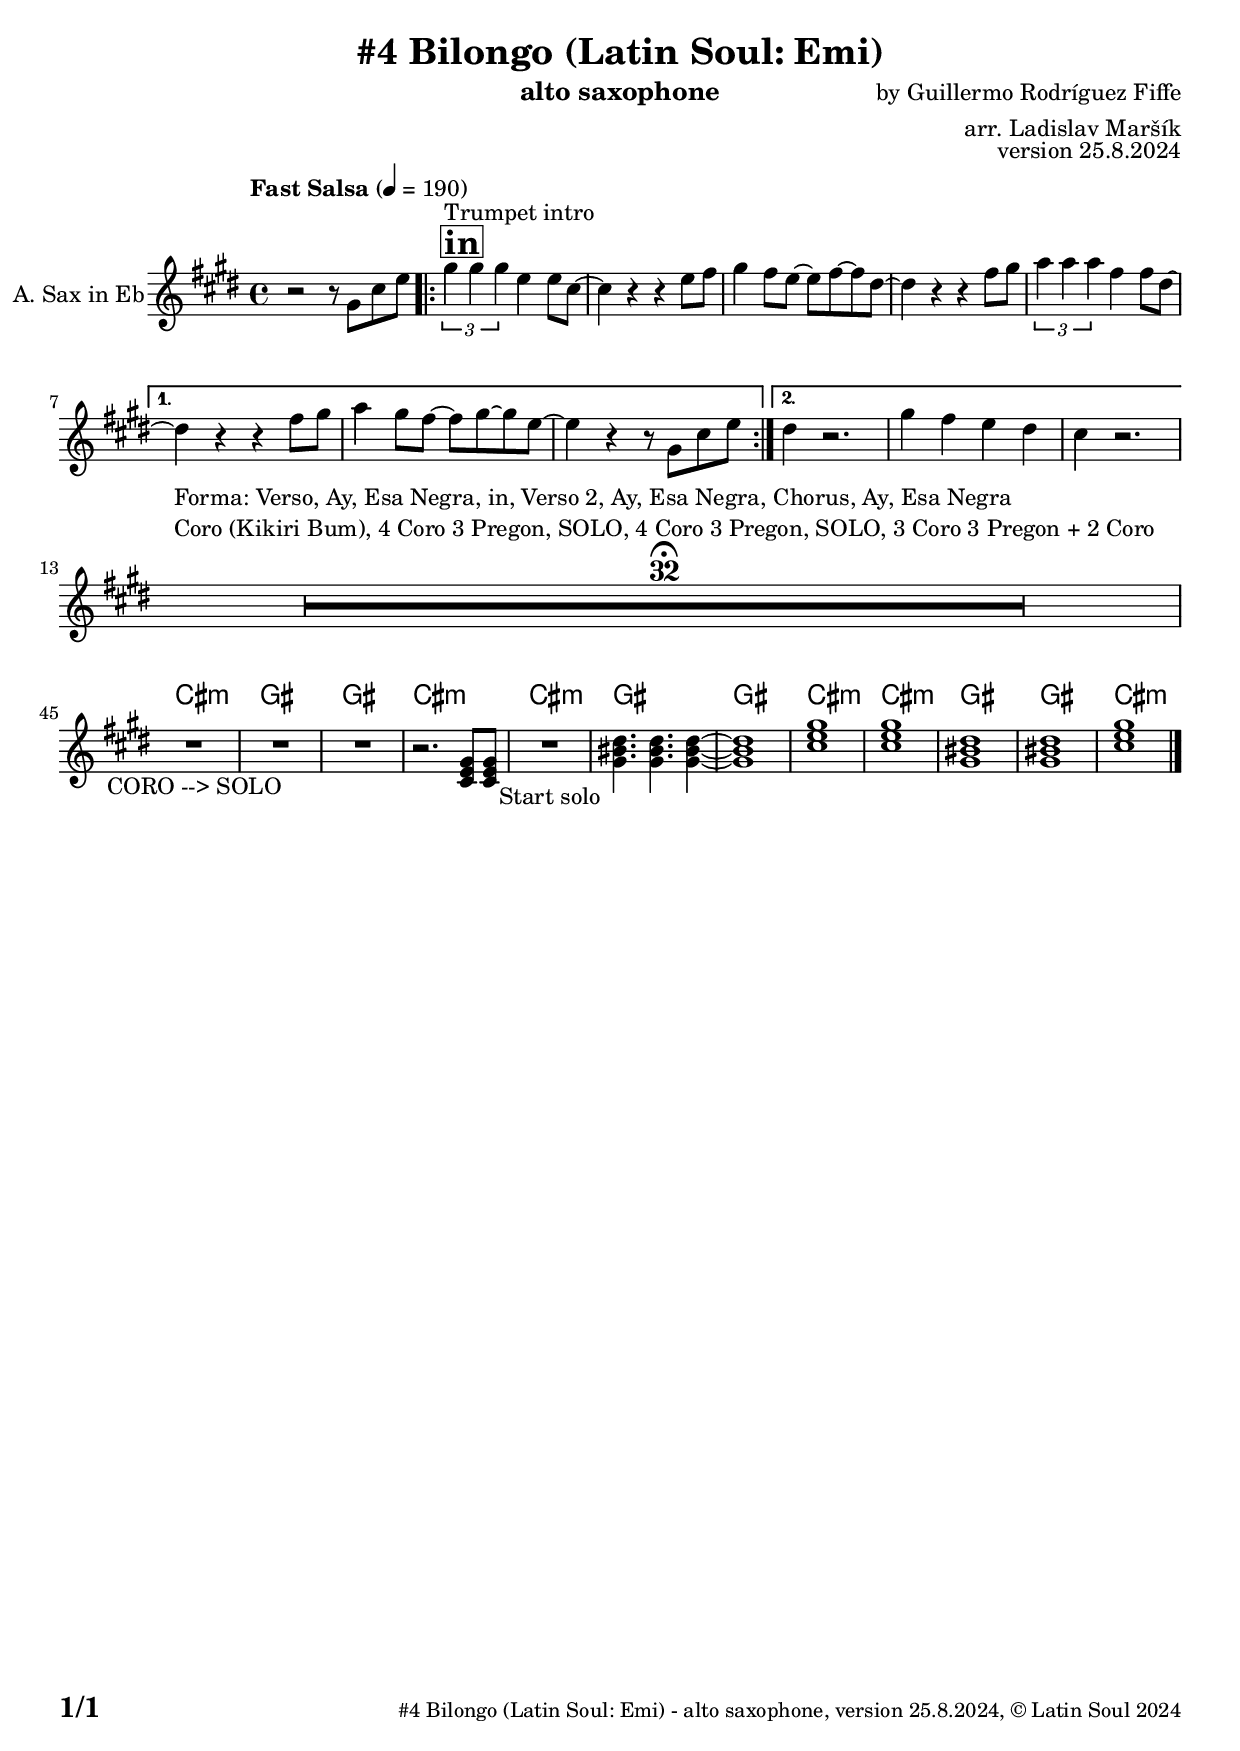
\version "2.24.4"

% Sheet revision 2022_09

\header {
  title = "#4 Bilongo (Latin Soul: Emi)"
  instrument = "alto saxophone"
  composer = "by Guillermo Rodríguez Fiffe"
  arranger = "arr. Ladislav Maršík"
  opus = "version 25.8.2024"
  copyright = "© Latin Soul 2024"
}

inst =
#(define-music-function
  (string)
  (string?)
  #{ <>^\markup \abs-fontsize #16 \bold \box #string #})

makePercent = #(define-music-function (note) (ly:music?)
                 (make-music 'PercentEvent 'length (ly:music-length note)))

#(define (test-stencil grob text)
   (let* ((orig (ly:grob-original grob))
          (siblings (ly:spanner-broken-into orig)) ; have we been split?
          (refp (ly:grob-system grob))
          (left-bound (ly:spanner-bound grob LEFT))
          (right-bound (ly:spanner-bound grob RIGHT))
          (elts-L (ly:grob-array->list (ly:grob-object left-bound 'elements)))
          (elts-R (ly:grob-array->list (ly:grob-object right-bound 'elements)))
          (break-alignment-L
           (filter
            (lambda (elt) (grob::has-interface elt 'break-alignment-interface))
            elts-L))
          (break-alignment-R
           (filter
            (lambda (elt) (grob::has-interface elt 'break-alignment-interface))
            elts-R))
          (break-alignment-L-ext (ly:grob-extent (car break-alignment-L) refp X))
          (break-alignment-R-ext (ly:grob-extent (car break-alignment-R) refp X))
          (num
           (markup text))
          (num
           (if (or (null? siblings)
                   (eq? grob (car siblings)))
               num
               (make-parenthesize-markup num)))
          (num (grob-interpret-markup grob num))
          (num-stil-ext-X (ly:stencil-extent num X))
          (num-stil-ext-Y (ly:stencil-extent num Y))
          (num (ly:stencil-aligned-to num X CENTER))
          (num
           (ly:stencil-translate-axis
            num
            (+ (interval-length break-alignment-L-ext)
               (* 0.5
                  (- (car break-alignment-R-ext)
                     (cdr break-alignment-L-ext))))
            X))
          (bracket-L
           (markup
            #:path
            0.1 ; line-thickness
            `((moveto 0.5 ,(* 0.5 (interval-length num-stil-ext-Y)))
              (lineto ,(* 0.5
                          (- (car break-alignment-R-ext)
                             (cdr break-alignment-L-ext)
                             (interval-length num-stil-ext-X)))
                      ,(* 0.5 (interval-length num-stil-ext-Y)))
              (closepath)
              (rlineto 0.0
                       ,(if (or (null? siblings) (eq? grob (car siblings)))
                            -1.0 0.0)))))
          (bracket-R
           (markup
            #:path
            0.1
            `((moveto ,(* 0.5
                          (- (car break-alignment-R-ext)
                             (cdr break-alignment-L-ext)
                             (interval-length num-stil-ext-X)))
                      ,(* 0.5 (interval-length num-stil-ext-Y)))
              (lineto 0.5
                      ,(* 0.5 (interval-length num-stil-ext-Y)))
              (closepath)
              (rlineto 0.0
                       ,(if (or (null? siblings) (eq? grob (last siblings)))
                            -1.0 0.0)))))
          (bracket-L (grob-interpret-markup grob bracket-L))
          (bracket-R (grob-interpret-markup grob bracket-R))
          (num (ly:stencil-combine-at-edge num X LEFT bracket-L 0.4))
          (num (ly:stencil-combine-at-edge num X RIGHT bracket-R 0.4)))
     num))

#(define-public (Measure_attached_spanner_engraver context)
   (let ((span '())
         (finished '())
         (event-start '())
         (event-stop '()))
     (make-engraver
      (listeners ((measure-counter-event engraver event)
                  (if (= START (ly:event-property event 'span-direction))
                      (set! event-start event)
                      (set! event-stop event))))
      ((process-music trans)
       (if (ly:stream-event? event-stop)
           (if (null? span)
               (ly:warning "You're trying to end a measure-attached spanner but you haven't started one.")
               (begin (set! finished span)
                 (ly:engraver-announce-end-grob trans finished event-start)
                 (set! span '())
                 (set! event-stop '()))))
       (if (ly:stream-event? event-start)
           (begin (set! span (ly:engraver-make-grob trans 'MeasureCounter event-start))
             (set! event-start '()))))
      ((stop-translation-timestep trans)
       (if (and (ly:spanner? span)
                (null? (ly:spanner-bound span LEFT))
                (moment<=? (ly:context-property context 'measurePosition) ZERO-MOMENT))
           (ly:spanner-set-bound! span LEFT
                                  (ly:context-property context 'currentCommandColumn)))
       (if (and (ly:spanner? finished)
                (moment<=? (ly:context-property context 'measurePosition) ZERO-MOMENT))
           (begin
            (if (null? (ly:spanner-bound finished RIGHT))
                (ly:spanner-set-bound! finished RIGHT
                                       (ly:context-property context 'currentCommandColumn)))
            (set! finished '())
            (set! event-start '())
            (set! event-stop '()))))
      ((finalize trans)
       (if (ly:spanner? finished)
           (begin
            (if (null? (ly:spanner-bound finished RIGHT))
                (set! (ly:spanner-bound finished RIGHT)
                      (ly:context-property context 'currentCommandColumn)))
            (set! finished '())))
       (if (ly:spanner? span)
           (begin
            (ly:warning "I think there's a dangling measure-attached spanner :-(")
            (ly:grob-suicide! span)
            (set! span '())))))))

\layout {
  \context {
    \Staff
    \consists #Measure_attached_spanner_engraver
    \override MeasureCounter.font-encoding = #'latin1
    \override MeasureCounter.font-size = 0
    \override MeasureCounter.outside-staff-padding = 2
    \override MeasureCounter.outside-staff-horizontal-padding = #0
  }
}

repeatBracket = #(define-music-function
                  (parser location N note)
                  (number? ly:music?)
                  #{
                    \override Staff.MeasureCounter.stencil =
                    #(lambda (grob) (test-stencil grob #{ #(string-append(number->string N) "x") #} ))
                    \startMeasureCount
                    \repeat volta #N { $note }
                    \stopMeasureCount
                  #}
                  )

Sax = \new Voice
\transpose c a
\relative c' {
      \set Staff.instrumentName = \markup {
    \center-align { "A. Sax in Eb" }
  }
  \set Staff.midiInstrument = "alto sax"
  \set Staff.midiMaximumVolume = #1.0

  \key e \minor
  \time 4/4
  \tempo "Fast Salsa" 4 = 190
  
  
  r2 r8 b e g |
           	  \inst "in"
    	s1*0 ^\markup { "Trumpet intro" }
  \repeat volta 2 {

  \tuplet 3/2 { b4 b b } g4 g8 e ~ |
  e4 r r g8 a |
  b4 a8 g ~ g a ~ a fis ~ |
  fis4 r r a8 b | 
  \tuplet 3/2 { c4 c c } a4 a8 fis ~ | \break
  }
  \alternative {
    {
  fis4 r r a8 b |
  c4 b8 a ~ a b ~ b g ~ |
  g4 r r8 b, e g
    }
    {
      fis4 r2. |
      b4 a g fis |
      e4 r2. | \break
    }
  }
   
   R1*32 \fermata ^\markup { \column { \line { "Forma: Verso, Ay, Esa Negra, in, Verso 2, Ay, Esa Negra, Chorus, Ay, Esa Negra " } \line { "Coro (Kikiri Bum), 4 Coro 3 Pregon, SOLO, 4 Coro 3 Pregon, SOLO, 3 Coro 3 Pregon + 2 Coro" } } } \break
   
      \chordmode {
   R1*3 _\markup { "CORO --> SOLO" }
   r2.
 e,8:m e,:m 
   R1 _\markup { "Start solo" } |
b,4. b,4. b,4 ~ |
 b,1  |
e1:m  |
e1:m  |
 b,1  |
  b,1  |
  e1:m  |
      }
    
      \label #'lastPage
    \bar "|."
}

Chords =
\transpose c a
\chords {
  \set noChordSymbol = ""
  R1*44
  

  e1:m |
  b1 |
  b1 |
  e1:m |
  e1:m |
  b1 |
 b1  |
e1:m  |
  e1:m |
  b1 |
 b1  |
e1:m  |
}

\score {
  <<
    \Chords
    \compressMMRests \new Staff \with {
      \consists "Volta_engraver"
    }
    {
      \Sax
    }
  >>
  \layout {
    \context {
      \Score
      \remove "Volta_engraver"
    }
  }
}

\paper {
  system-system-spacing =
  #'((basic-distance . 14)
     (minimum-distance . 10)
     (padding . 1)
     (stretchability . 60))
  between-system-padding = #2
  bottom-margin = 5\mm

  print-first-page-number = ##t
  oddHeaderMarkup = \markup \fill-line { " " }
  evenHeaderMarkup = \markup \fill-line { " " }
  oddFooterMarkup = \markup {
    \fill-line {
      \bold \fontsize #2
      \concat { \fromproperty #'page:page-number-string "/" \page-ref #'lastPage "0" "?" }

      \fontsize #-1
      \concat { \fromproperty #'header:title " - " \fromproperty #'header:instrument ", " \fromproperty #'header:opus ", " \fromproperty #'header:copyright }
    }
  }
  evenFooterMarkup = \markup {
    \fill-line {
      \fontsize #-1
      \concat { \fromproperty #'header:title " - " \fromproperty #'header:instrument ", " \fromproperty #'header:opus ", " \fromproperty #'header:copyright }

      \bold \fontsize #2
      \concat { \fromproperty #'page:page-number-string "/" \page-ref #'lastPage "0" "?" }
    }
  }
}